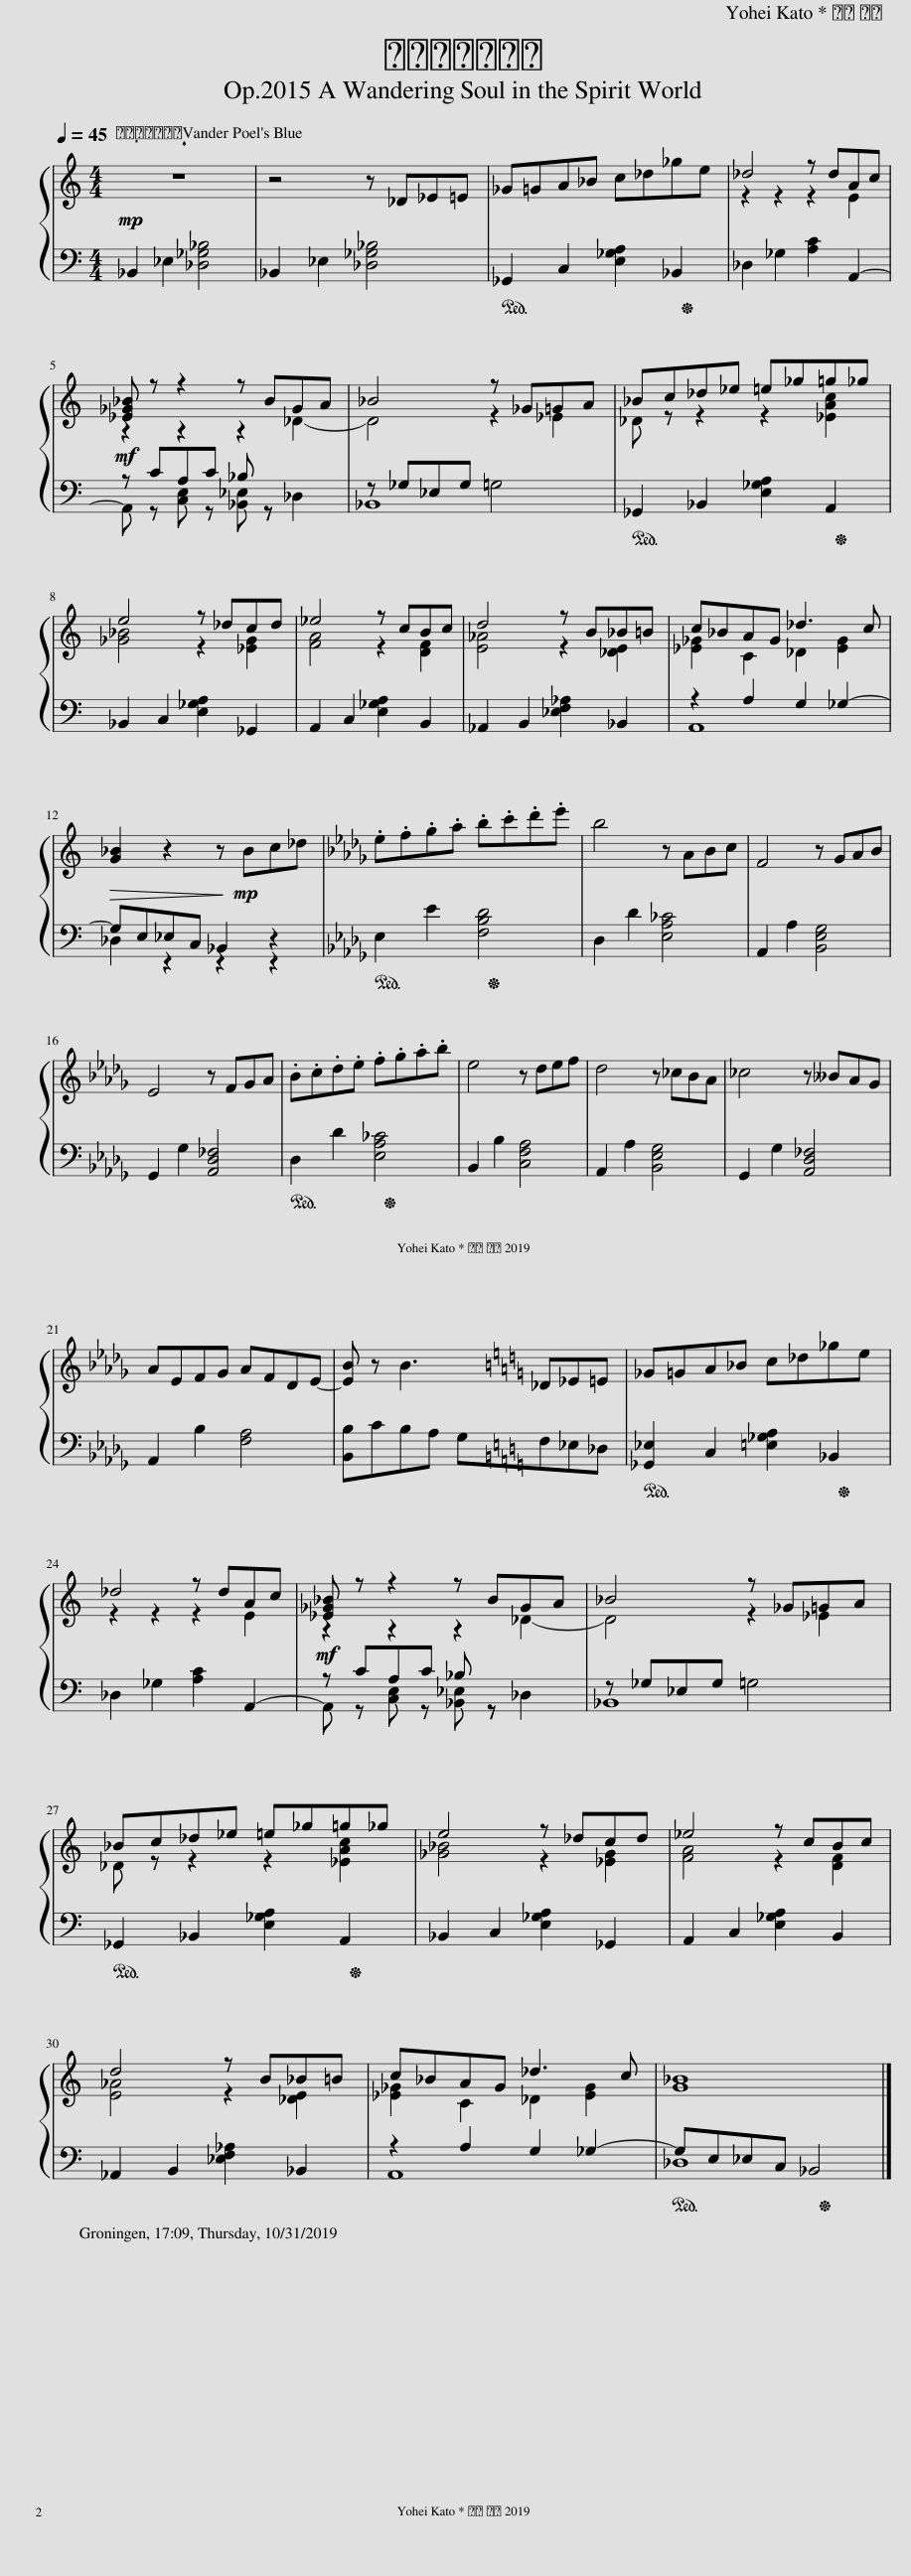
X:1
%%score { ( 1 3 ) | ( 2 4 ) }
L:1/8
Q:1/4=45
M:4/4
I:linebreak $
K:C
V:1 treble
V:3 treble
V:2 bass
V:4 bass
V:1
 z8 | z4 z _D_E=E | _G=GA_B c_d_ge | _d4 z dAc |$!mf! [_E_G_B] z z2 z BGA | %5
 _B4 z _G=GA | _Bc_d_e =e_g=g_g |$ e4 z _dcd | _e4 z cBc | d4 z B_B=B | %10
 c_BA_G _d3 c |$!>(! [G_B]2 z2 z!mp! Bc_d!>)! |[K:Db] .e.f.g.a .b.c'.d'.e' | b4 z ABc | F4 z GAB |$ %15
 E4 z FGA | .B.c.d.e .f.g.a.b | e4 z def | d4 z _cBA | _c4 z __BAG |$ %20
 AEFG AFDE- | [EB] z B3 _D_E=E | _G=G=A_B c_d_g=e |$ _d4 z d=Ac |!mf! [_E_G_B] z z2 z BG=A | %25
 _B4 z _G=G=A |$ _Bc_d_e =e_g=g_g | =e4 z _dcd | _e4 z c=Bc |$ =d4 z =B_B=B | %30
 c_B=AG _d3 c | [=G_B]8 |] %32
V:2
!mp! _B,,2 _E,2 [_D,_G,_B,]4 | _B,,2 _E,2 [_D,_G,_B,]4 |!ped! _G,,2 C,2 [E,_G,A,]2 _B,,2!ped-up! | _D,2 _G,2 [A,C]2 A,,2- |$ A,, z [C,E,] z [_B,,_E,] z _D,2 | %5
 _B,,8 |!ped! _G,,2 _B,,2 [E,_G,A,]2 A,,2!ped-up! |$ _B,,2 C,2 [E,_G,A,]2 _G,,2 | A,,2 C,2 [E,_G,A,]2 B,,2 | _A,,2 B,,2 [_E,F,_A,]2 _B,,2 | %10
 A,,8 |$ _D,2 z2 z2 z2 |[K:Db]!ped! E,2 E2 [F,B,D]4!ped-up! | D,2 D2 [E,A,_C]4 | A,,2 A,2 [B,,E,G,]4 |$ %15
 G,,2 G,2 [A,,D,_F,]4 |!ped! D,2 D2 [E,A,_C]4!ped-up! | B,,2 B,2 [C,F,A,]4 | A,,2 A,2 [B,,E,G,]4 | G,,2 G,2 [A,,D,_F,]4 |$ %20
 A,,2 B,2 [F,A,]4 | [B,,B,]CB,A, G,F,_E,_D, |!ped! [_G,,_E,]2 C,2 [=E,_G,=A,]2 _B,,2!ped-up! |$ _D,2 _G,2 [=A,C]2 =A,,2- | A,, z [C,=E,] z [_B,,_E,] z _D,2 | %25
 _B,,8 |$!ped! _G,,2 _B,,2 [=E,_G,=A,]2 =A,,2!ped-up! | _B,,2 C,2 [=E,_G,=A,]2 _G,,2 | =A,,2 C,2 [=E,_G,=A,]2 =B,,2 |$ _A,,2 =B,,2 [_E,F,_A,]2 _B,,2 | %30
 =A,,8 |!ped! _D,8!ped-up! |] %32
V:3
 x8 | x8 | x8 | z2 z2 z2 E2 |$ z2 z2 z2 _D2- | %5
 D4 z2 _E2 | _D z z2 z2 [_EAc]2 |$ [_G_B]4 z2 [_EG]2 | [FA]4 z2 [DF]2 | [E_A]4 z2 [_DE]2 | %10
 [_E_G]2 C2 _D2 [EG]2 |$ x8 |[K:Db] x8 | x8 | x8 |$ %15
 x8 | x8 | x8 | x8 | x8 |$ %20
 x8 | x8 | x8 |$ z2 z2 z2 =E2 | z2 z2 z2 _D2- | %25
 D4 z2 _E2 |$ _D z z2 z2 [_E=Ac]2 | [_G_B]4 z2 [_EG]2 | [F=A]4 z2 [=DF]2 |$ [=E_A]4 z2 [_DE]2 | %30
 [_E_G]2 C2 _D2 [EG]2 | x8 |] %32
V:4
 x8 | x8 | x8 | x8 |$ z CA,C _B, z x2 | %5
 z _G,_E,G, =G,4 | x8 |$ x8 | x8 | x8 | %10
 z2 A,2 G,2 _G,2- |$ G,E,_E,C, _B,,2 z2 |[K:Db] x8 | x8 | x8 |$ %15
 x8 | x8 | x8 | x8 | x8 |$ %20
 x8 | x8 | x8 |$ x8 | z C=A,C _B, z x2 | %25
 z _G,_E,G, =G,4 |$ x8 | x8 | x8 |$ x8 | %30
 z2 =A,2 =G,2 _G,2- | G,=E,_E,C, _B,,4 |] %32
